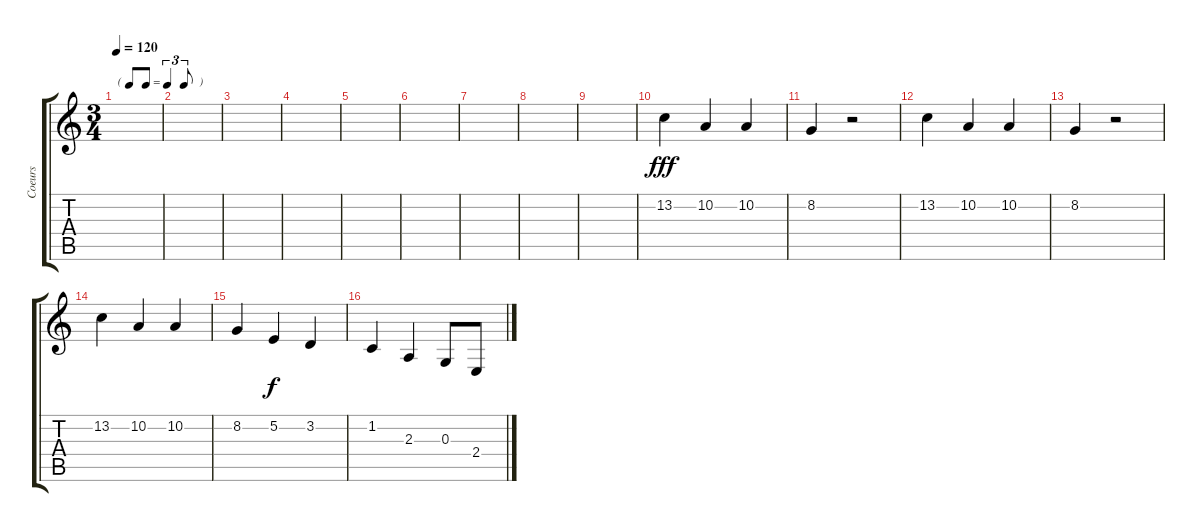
\track ("Coeurs" "Coeurs") {instrument brightacousticpiano}
\staff {score tabs}
\tuning (E4 B3 G3 D3 A2 E2) {hide}
\ts (3 4)
\tf triplet8th
\tempo 120
\clef g2
\ks c
|
|
|
|
|
|
|
|
|
13.2.4{dy fff} 10.2.4 10.2.4 |
8.2.4 r.2 |
13.2.4 10.2.4 10.2.4 |
8.2.4 r.2 |
13.2.4 10.2.4 10.2.4 |
8.2.4 5.2.4{dy f} 3.2.4 |
1.2.4 2.3.4 0.3.8 2.4.8
